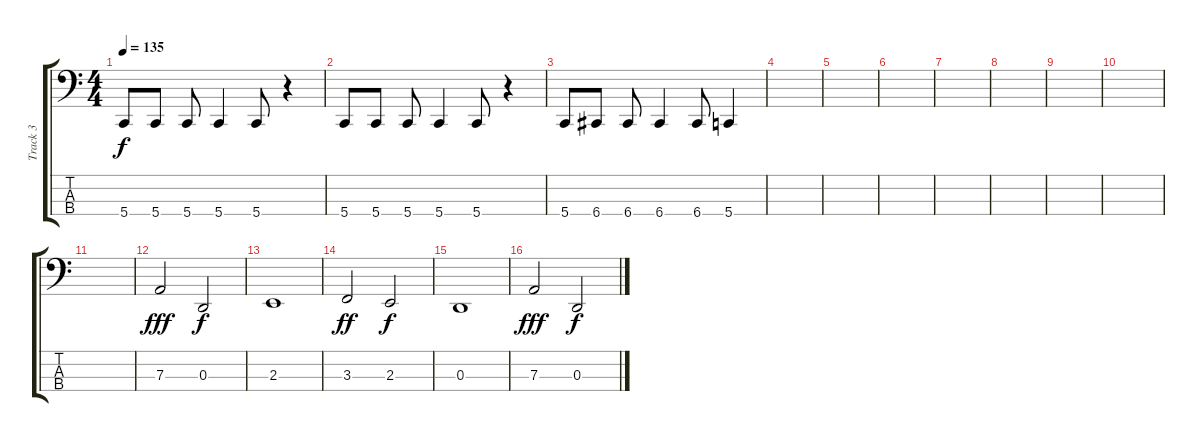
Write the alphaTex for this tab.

\track ("Track 3" "Track 3") {instrument electricbassfinger}
\staff {score tabs}
\tuning (C2 G1 D1 G0) {hide}
\ts (4 4)
\tempo 135
\clef f4
\ks c
5.4.8{dy f} 5.4.8 5.4.8 5.4.4 5.4.8 r.4 |
5.4.8 5.4.8 5.4.8 5.4.4 5.4.8 r.4 |
5.4.8 6.4.8 6.4.8 6.4.4 6.4.8 5.4.4 |
|
|
|
|
|
|
|
|
7.3.2{dy fff} 0.3.2{dy f} |
2.3.1 |
3.3.2{dy ff} 2.3.2{dy f} |
0.3.1 |
7.3.2{dy fff} 0.3.2{dy f}
